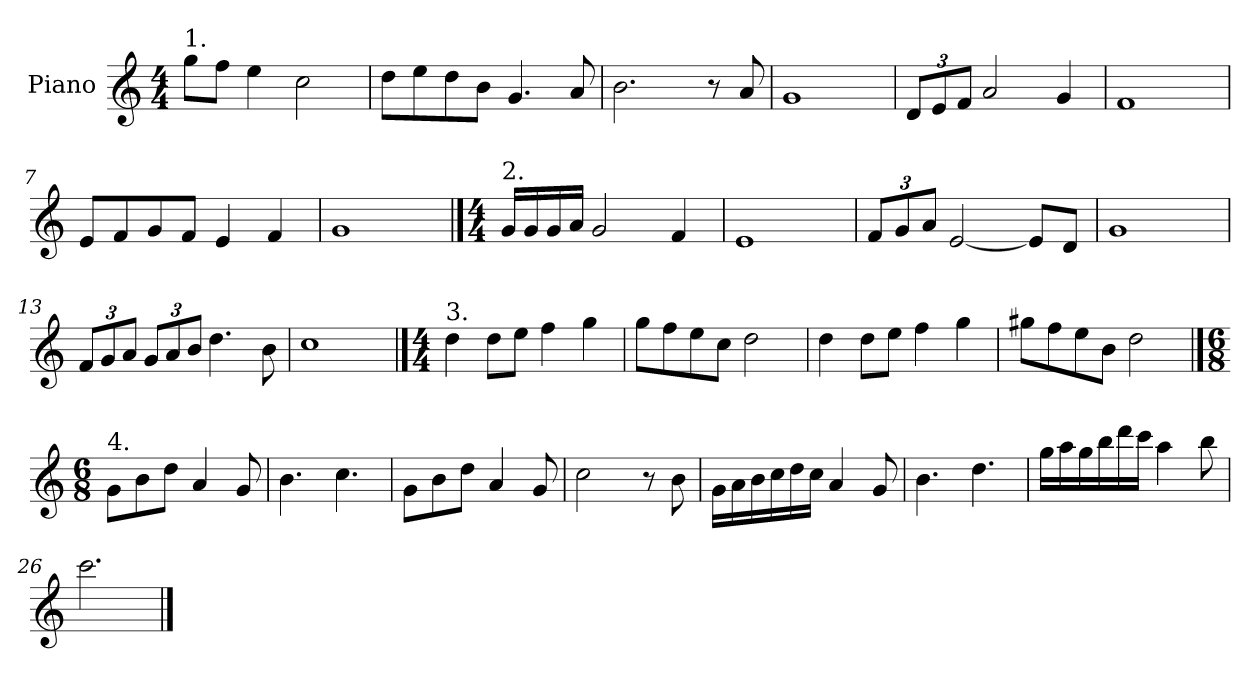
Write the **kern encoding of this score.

**kern
*part1
*staff1
*I"Piano
*I'Pno.
*clefG2
*k[]
*M4/4
*MM120
=1
!LO:TX:a:t=1.
8gg\L
8ff\J
4ee\
2cc\
=2
8dd\L
8ee\
8dd\
8b\J
4.g/
8a/
=3
2.b\
8r
8a/
=4
1g
=5
*Xbrackettup
12d/L
12e/
12f/J
2a/
4g/
=6
1f
=7
8e/L
8f/
8g/
8f/J
4e/
4f/
=8
1g
!!LO:LB:g=z
==9
*M4/4
!LO:TX:a:t=2.
16g/LL
16g/
16g/
16a/JJ
2g/
4f/
=10
1e
=11
12f/L
12g/
12a/J
[2e/
8e/L]
8d/J
=12
1g
=13
12f/L
12g/
12a/J
12g/L
12a/
12b/J
4.dd\
8b\
=14
1cc
!!LO:LB:g=z
==15
*M4/4
!LO:TX:a:t=3.
4dd\
8dd\L
8ee\J
4ff\
4gg\
=16
8gg\L
8ff\
8ee\
8cc\J
2dd\
=17
4dd\
8dd\L
8ee\J
4ff\
4gg\
=18
8gg#X\L
8ff\
8ee\
8b\J
2dd\
!!LO:LB:g=z
==19
*M6/8
*MM80
!LO:TX:a:t=4.
8g\L
8b\
8dd\J
4a/
8g/
=20
4.b\
4.cc\
=21
8g\L
8b\
8dd\J
4a/
8g/
=22
2cc\
8r
8b\
=23
16g\LL
16a\
16b\
16cc\
16dd\
16cc\JJ
4a/
8g/
!!LO:LB:g=z
=24
4.b\
4.dd\
=25
16gg\LL
16aa\
16gg\
16bb\
16ddd\
16ccc\JJ
4aa\
8bb\
=26
2.ccc\
==
*-
